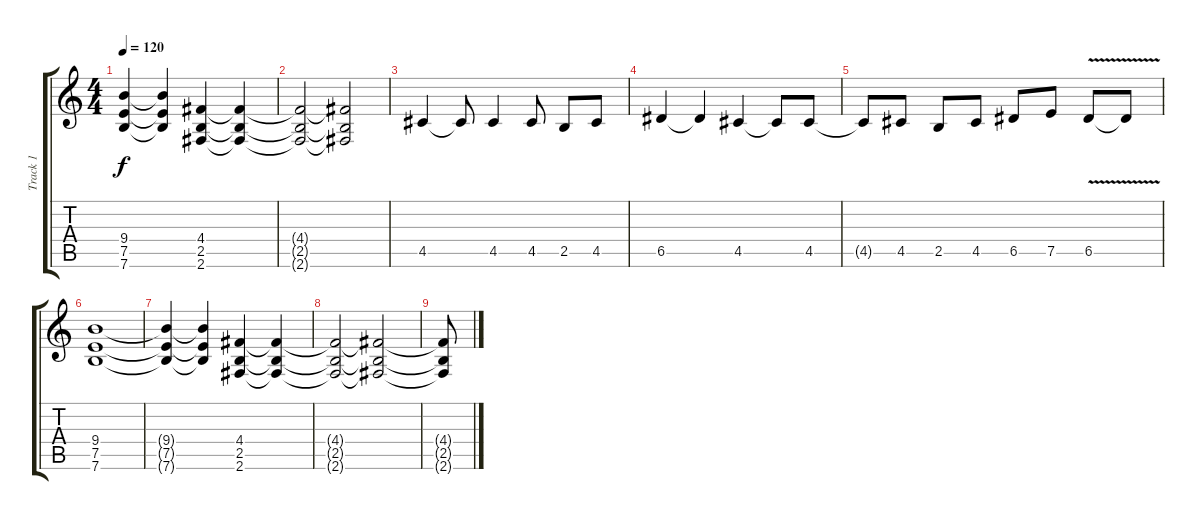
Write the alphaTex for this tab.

\track ("Track 1" "Track 1") {instrument distortionguitar}
\staff {score tabs}
\tuning (E4 B3 G3 D3 A2 E2) {hide}
\ts (4 4)
\tempo 120
\clef g2
\ks c
(9.4{t} 7.5{t} 7.6{t}).4{dy f} (9.4{t} 7.5{t} 7.6{t}).4 (4.4 2.5 2.6).4 (4.4{t} 2.5{t} 2.6{t}).4 |
(4.4{t} 2.5{t} 2.6{t}).2 (4.4{t} 2.5{t} 2.6{t}).2 |
4.5.4 4.5{t}.8 4.5.4 4.5.8 2.5.8 4.5.8 |
6.5.4 6.5{t}.4 4.5.4 4.5{t}.8 4.5.8 |
4.5{t}.8 4.5.8 2.5.8 4.5.8 6.5.8 7.5.8 6.5{v}.8 6.5{t}.8 |
(9.4 7.5 7.6).1 |
(9.4{t} 7.5{t} 7.6{t}).4 (9.4{t} 7.5{t} 7.6{t}).4 (4.4 2.5 2.6).4 (4.4{t} 2.5{t} 2.6{t}).4 |
(4.4{t} 2.5{t} 2.6{t}).2 (4.4{t} 2.5{t} 2.6{t}).2 |
(4.4{t} 2.5{t} 2.6{t}).8
